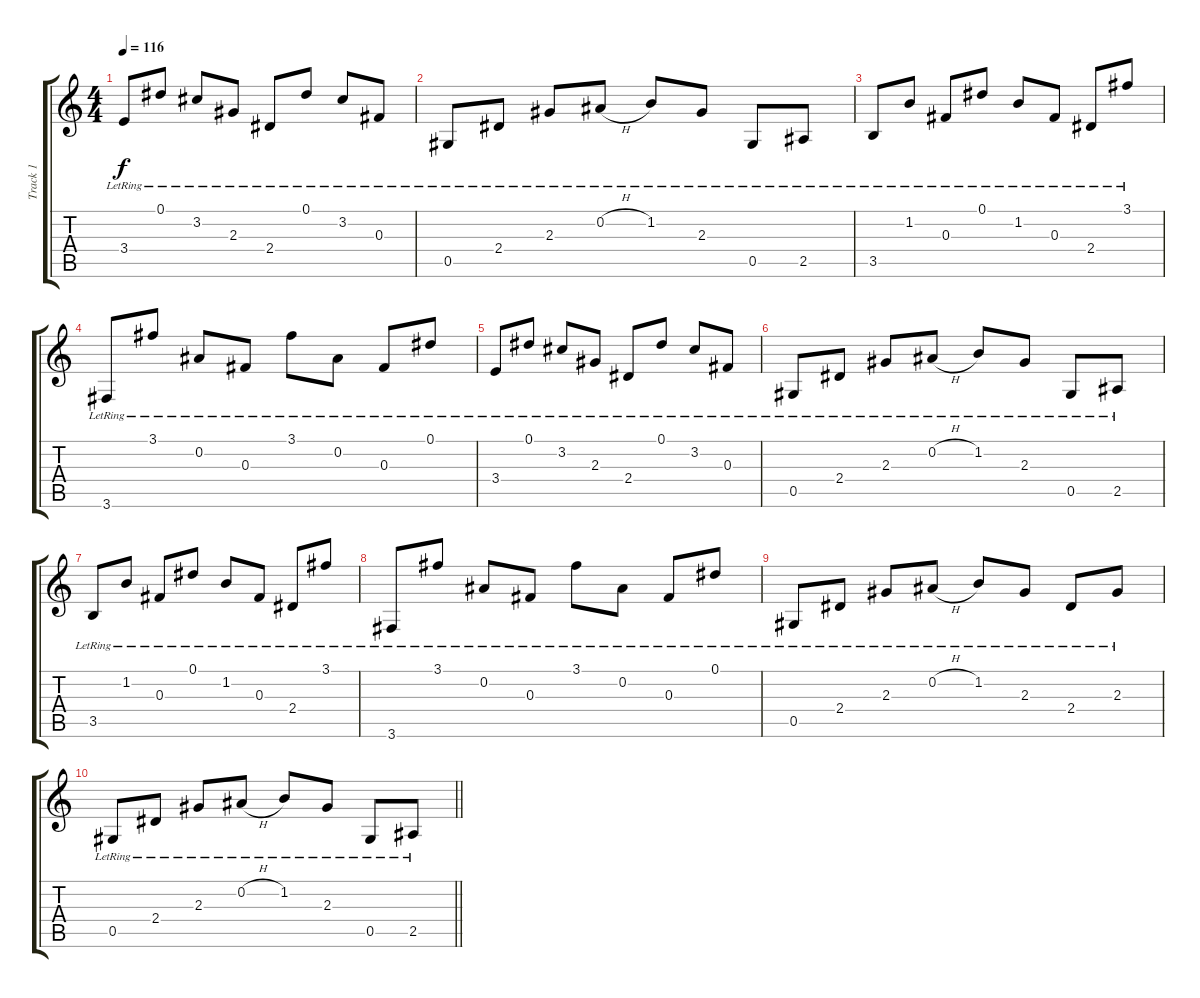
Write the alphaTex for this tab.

\track ("Track 1" "Track 1") {instrument acousticguitarsteel}
\staff {score tabs}
\tuning (Eb4 Bb3 Gb3 Db3 Ab2 Eb2) {hide}
\ts (4 4)
\tempo 116
\clef g2
\ks c
3.4{lr}.8{dy f} 0.1{lr}.8 3.2{lr}.8 2.3{lr}.8 2.4{lr}.8 0.1{lr}.8 3.2{lr}.8 0.3{lr}.8 |
0.5{lr}.8 2.4{lr}.8 2.3{lr}.8 0.2{h lr}.8 1.2{lr}.8 2.3{lr}.8 0.5{lr}.8 2.5{lr}.8 |
3.5{lr}.8 1.2{lr}.8 0.3{lr}.8 0.1{lr}.8 1.2{lr}.8 0.3{lr}.8 2.4{lr}.8 3.1{lr}.8 |
3.6{lr}.8 3.1{lr}.8 0.2{lr}.8 0.3{lr}.8 3.1{lr}.8 0.2{lr}.8 0.3{lr}.8 0.1{lr}.8 |
3.4{lr}.8 0.1{lr}.8 3.2{lr}.8 2.3{lr}.8 2.4{lr}.8 0.1{lr}.8 3.2{lr}.8 0.3{lr}.8 |
0.5{lr}.8 2.4{lr}.8 2.3{lr}.8 0.2{h lr}.8 1.2{lr}.8 2.3{lr}.8 0.5{lr}.8 2.5{lr}.8 |
3.5{lr}.8 1.2{lr}.8 0.3{lr}.8 0.1{lr}.8 1.2{lr}.8 0.3{lr}.8 2.4{lr}.8 3.1{lr}.8 |
3.6{lr}.8 3.1{lr}.8 0.2{lr}.8 0.3{lr}.8 3.1{lr}.8 0.2{lr}.8 0.3{lr}.8 0.1{lr}.8 |
0.5{lr}.8 2.4{lr}.8 2.3{lr}.8 0.2{h lr}.8 1.2{lr}.8 2.3{lr}.8 2.4{lr}.8 2.3{lr}.8 |
\barLineRight lightlight
0.5{lr}.8 2.4{lr}.8 2.3{lr}.8 0.2{h lr}.8 1.2{lr}.8 2.3{lr}.8 0.5{lr}.8 2.5{lr}.8
